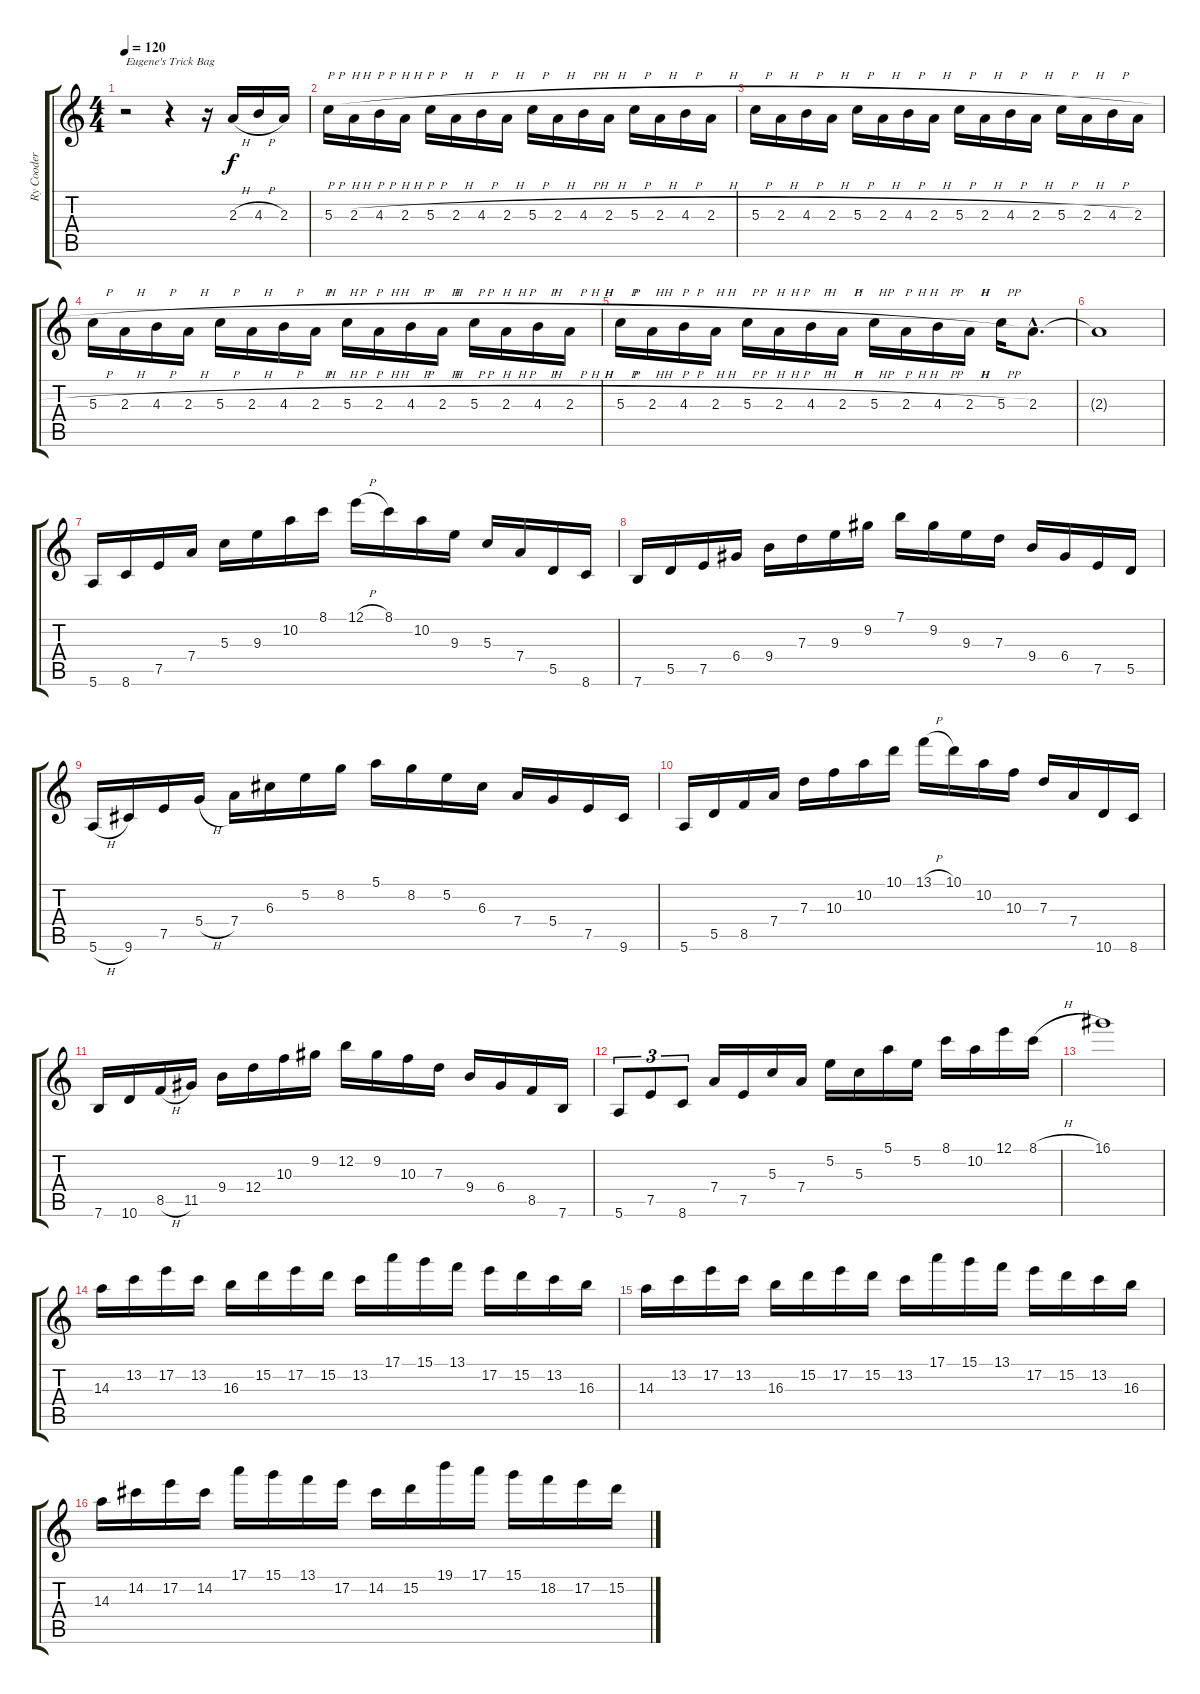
\track ("Ry Cooder" "Ry Cooder") {instrument acousticguitarnylon}
\staff {score tabs}
\tuning (E4 B3 G3 D3 A2 E2) {hide}
\ts (4 4)
\tempo 120
\clef g2
\ks c
r.2{txt "Eugene's Trick Bag" dy f instrument acousticguitarnylon} r.4 r.16 2.3{h}.16 4.3{h}.16 2.3.16 |
5.3{h}.16 2.3{h}.16 4.3{h}.16 2.3{h}.16 5.3{h}.16 2.3{h}.16 4.3{h}.16 2.3{h}.16 5.3{h}.16 2.3{h}.16 4.3{h}.16 2.3{h}.16 5.3{h}.16 2.3{h}.16 4.3{h}.16 2.3{h}.16 |
5.3{h}.16 2.3{h}.16 4.3{h}.16 2.3{h}.16 5.3{h}.16 2.3{h}.16 4.3{h}.16 2.3{h}.16 5.3{h}.16 2.3{h}.16 4.3{h}.16 2.3{h}.16 5.3{h}.16 2.3{h}.16 4.3{h}.16 2.3{h}.16 |
5.3{h}.16 2.3{h}.16 4.3{h}.16 2.3{h}.16 5.3{h}.16 2.3{h}.16 4.3{h}.16 2.3{h}.16 5.3{h}.16 2.3{h}.16 4.3{h}.16 2.3{h}.16 5.3{h}.16 2.3{h}.16 4.3{h}.16 2.3{h}.16 |
5.3{h}.16 2.3{h}.16 4.3{h}.16 2.3{h}.16 5.3{h}.16 2.3{h}.16 4.3{h}.16 2.3{h}.16 5.3{h}.16 2.3{h}.16 4.3{h}.16 2.3{h}.16 5.3{h}.16 2.3{hac}.8{d} |
2.3{t}.1 |
5.6.16 8.6.16 7.5.16 7.4.16 5.3.16 9.3.16 10.2.16 8.1.16 12.1{h}.16 8.1.16 10.2.16 9.3.16 5.3.16 7.4.16 5.5.16 8.6.16 |
7.6.16 5.5.16 7.5.16 6.4.16 9.4.16 7.3.16 9.3.16 9.2.16 7.1.16 9.2.16 9.3.16 7.3.16 9.4.16 6.4.16 7.5.16 5.5.16 |
5.6{h}.16 9.6.16 7.5.16 5.4{h}.16 7.4.16 6.3.16 5.2.16 8.2.16 5.1.16 8.2.16 5.2.16 6.3.16 7.4.16 5.4.16 7.5.16 9.6.16 |
5.6.16 5.5.16 8.5.16 7.4.16 7.3.16 10.3.16 10.2.16 10.1.16 13.1{h}.16 10.1.16 10.2.16 10.3.16 7.3.16 7.4.16 10.6.16 8.6.16 |
7.6.16 10.6.16 8.5{h}.16 11.5.16 9.4.16 12.4.16 10.3.16 9.2.16 12.2.16 9.2.16 10.3.16 7.3.16 9.4.16 6.4.16 8.5.16 7.6.16 |
5.6.8{tu (3 2)} 7.5.8{tu (3 2)} 8.6.8{tu (3 2)} 7.4.16 7.5.16 5.3.16 7.4.16 5.2.16 5.3.16 5.1.16 5.2.16 8.1.16 10.2.16 12.1.16 8.1{h}.16 |
16.1.1 |
14.3.16 13.2.16 17.2.16 13.2.16 16.3.16 15.2.16 17.2.16 15.2.16 13.2.16 17.1.16 15.1.16 13.1.16 17.2.16 15.2.16 13.2.16 16.3.16 |
14.3.16 13.2.16 17.2.16 13.2.16 16.3.16 15.2.16 17.2.16 15.2.16 13.2.16 17.1.16 15.1.16 13.1.16 17.2.16 15.2.16 13.2.16 16.3.16 |
14.3.16 14.2.16 17.2.16 14.2.16 17.1.16 15.1.16 13.1.16 17.2.16 14.2.16 15.2.16 19.1.16 17.1.16 15.1.16 18.2.16 17.2.16 15.2.16
